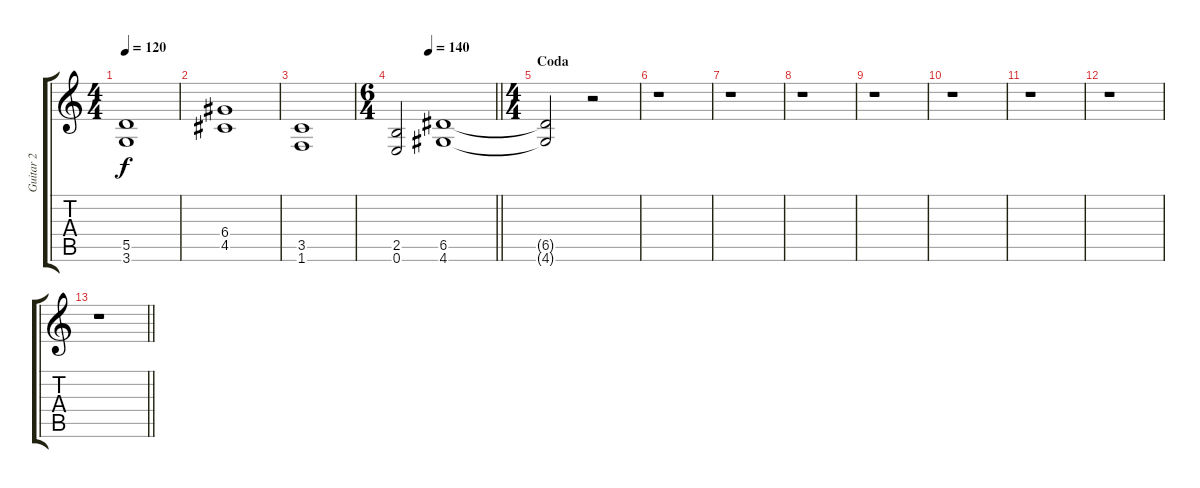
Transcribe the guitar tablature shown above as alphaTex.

\track ("Guitar 2" "Guitar 2") {instrument overdrivenguitar}
\staff {score tabs}
\tuning (E4 B3 G3 D3 A2 E2) {hide}
\ts (4 4)
\tempo 120
\clef g2
\ks c
(5.5 3.6).1{dy f} |
(6.4 4.5).1 |
(3.5 1.6).1 |
\ts (6 4)
\tempo (140 0.3333333333333333)
\barLineRight lightlight
(2.5 0.6).2 (6.5 4.6).1{volume 0} |
\ts (4 4)
\section ("" "Coda")
(6.5{t} 4.6{t}).2 r.2 |
r.1 |
r.1 |
r.1 |
r.1 |
r.1 |
r.1 |
r.1 |
\barLineRight lightlight
r.1
